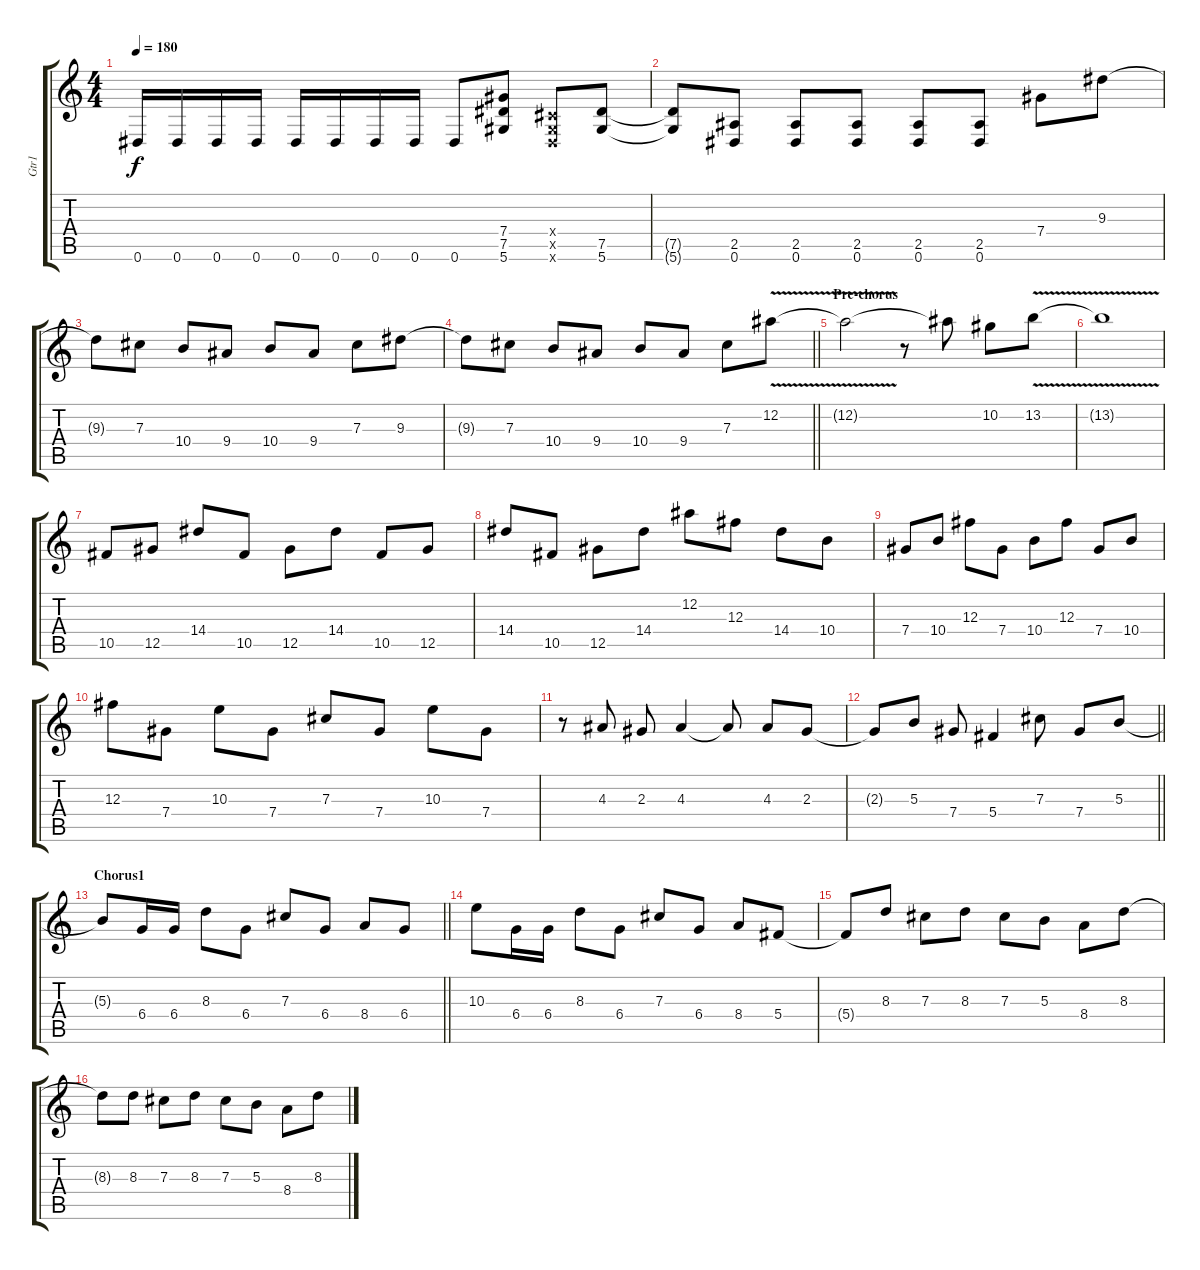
\track ("Gtr1" "Gtr1") {instrument distortionguitar}
\staff {score tabs}
\tuning (Eb4 Bb3 Gb3 Db3 Ab2 Eb2) {hide}
\ts (4 4)
\tempo 180
\clef g2
\ks c
0.6.16{dy f} 0.6.16 0.6.16 0.6.16 0.6.16 0.6.16 0.6.16 0.6.16 0.6.8 (7.4 7.5 5.6).8 (0.4{x} 0.5{x} 0.6{x}).8 (7.5 5.6).8 |
(7.5{t} 5.6{t}).8 (2.5 0.6).8 (2.5 0.6).8 (2.5 0.6).8 (2.5 0.6).8 (2.5 0.6).8 7.4.8 9.3.8 |
9.3{t}.8 7.3.8 10.4.8 9.4.8 10.4.8 9.4.8 7.3.8 9.3.8 |
\barLineRight lightlight
9.3{t}.8 7.3.8 10.4.8 9.4.8 10.4.8 9.4.8 7.3.8 12.2{v}.8 |
\section ("" "Pre-chorus")
12.2{t}.2{volume 11} r.8 12.2{t}.8 10.2.8 13.2{v}.8 |
13.2{t}.1 |
10.5.8{volume 14} 12.5.8 14.4.8 10.5.8 12.5.8 14.4.8 10.5.8 12.5.8 |
14.4.8 10.5.8 12.5.8 14.4.8 12.2.8 12.3.8 14.4.8 10.4.8 |
7.4.8 10.4.8 12.3.8 7.4.8 10.4.8 12.3.8 7.4.8 10.4.8 |
12.3.8 7.4.8 10.3.8 7.4.8 7.3.8 7.4.8 10.3.8 7.4.8 |
r.8 4.3.8 2.3.8 4.3.4 4.3{t}.8 4.3.8 2.3.8 |
\barLineRight lightlight
2.3{t}.8 5.3.8 7.4.8 5.4.4 7.3.8 7.4.8 5.3.8 |
\section ("" "Chorus1")
\barLineRight lightlight
5.3{t}.8 6.4.16 6.4.16 8.3.8 6.4.8 7.3.8 6.4.8 8.4.8 6.4.8 |
10.3.8 6.4.16 6.4.16 8.3.8 6.4.8 7.3.8 6.4.8 8.4.8 5.4.8 |
5.4{t}.8 8.3.8 7.3.8 8.3.8 7.3.8 5.3.8 8.4.8 8.3.8 |
8.3{t}.8 8.3.8 7.3.8 8.3.8 7.3.8 5.3.8 8.4.8 8.3.8
